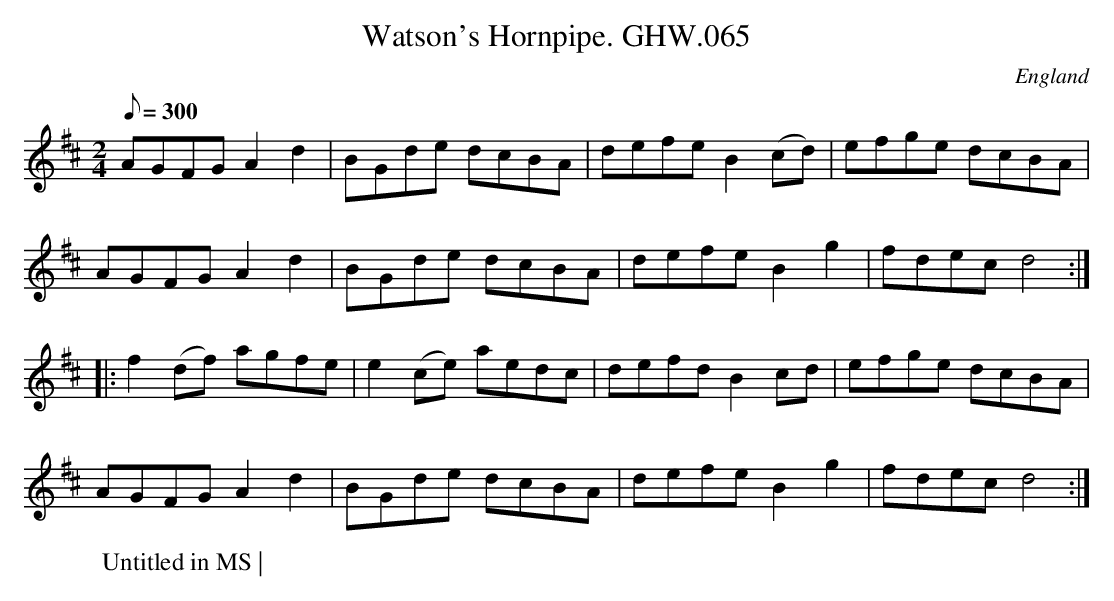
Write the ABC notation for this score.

X:1
T:Watson's Hornpipe. GHW.065
M:2/4
L:1/8
Q:300
O:England
K:D
AGFG A2 d2|BGde dcBA|defe B2 (cd)|efge dcBA|!
AGFG A2 d2|BGde dcBA|defe B2 g2|fdec d4:|!
|:f2 (df) agfe|e2 (ce) aedc|defd B2 cd| efge dcBA|!
AGFG A2 d2|BGde dcBA|defe B2 g2|fdec d4:|!
W:Untitled in MS |
